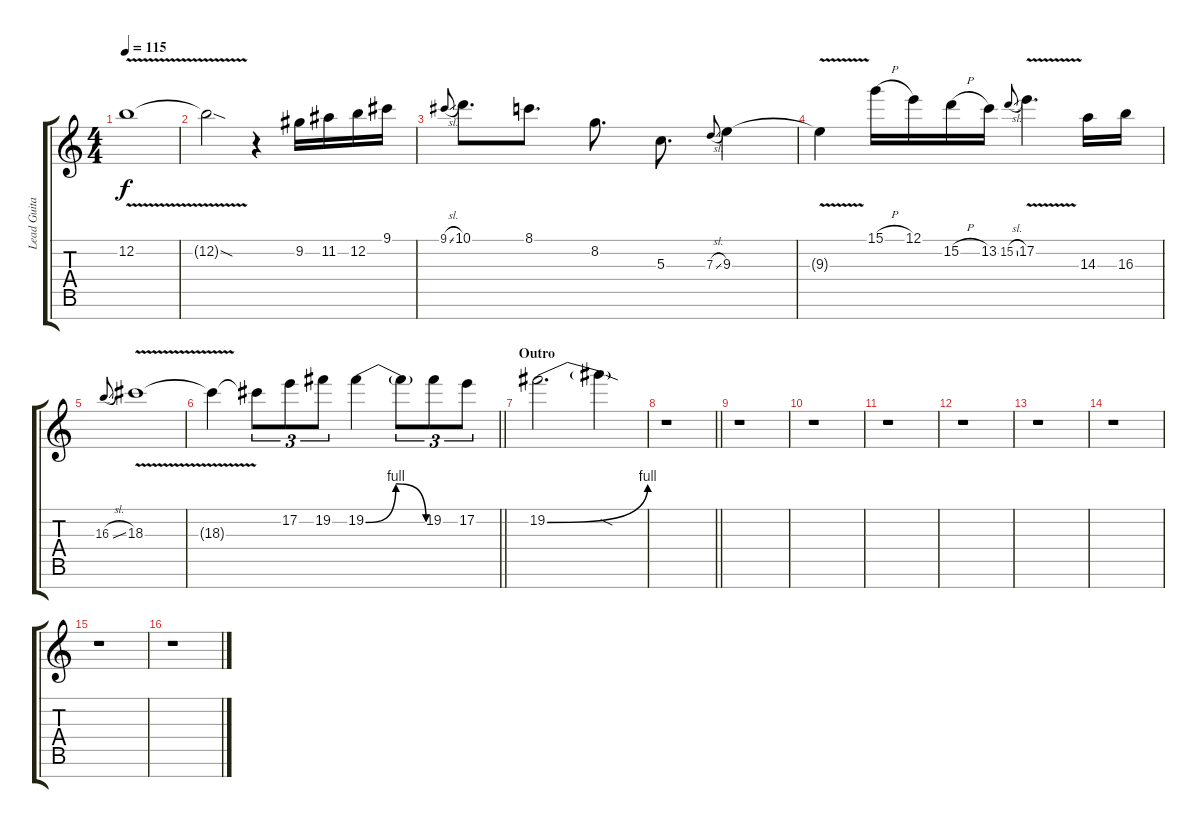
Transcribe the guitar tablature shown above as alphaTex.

\track ("Lead Guitar" "Lead Guita") {instrument overdrivenguitar}
\staff {score tabs}
\tuning (E4 B3 G3 D3 A2 E2 B1) {hide}
\ts (4 4)
\tempo 115
\clef g2
\ks c
12.2{v}.1{dy f} |
12.2{sod t}.2 r.4 9.2.16 11.2.16 12.2.16 9.1.16 |
9.1{sl}.8{gr onbeat} 10.1.8{d} 8.1.8{d} 8.2.8{d} 5.3.8{d} 7.3{sl}.8{gr onbeat} 9.3.4 |
9.3{v t}.4 15.1{h}.16 12.1.16 15.2{h}.16 13.2.16 15.2{sl}.8{gr onbeat} 17.2{v}.4{d} 14.3.16 16.3.16 |
16.3{sl}.8{gr onbeat} 18.3{v}.1 |
\barLineRight lightlight
18.3{t}.4 18.3{t}.8{tu (3 2)} 17.2.8{tu (3 2)} 19.2.8{tu (3 2)} 19.2{be (bendrelease 0 0 8 4 53 4 60 0)}.4 19.2{t}.8{tu (3 2)} 19.2.8{tu (3 2)} 17.2.8{tu (3 2)} |
\section ("" "Outro")
19.2{be (bend 0 0 60 4)}.2{d} 19.2{sod t}.4 |
\barLineRight lightlight
r.1 |
r.1 |
r.1 |
r.1 |
r.1 |
r.1 |
r.1 |
r.1 |
r.1
